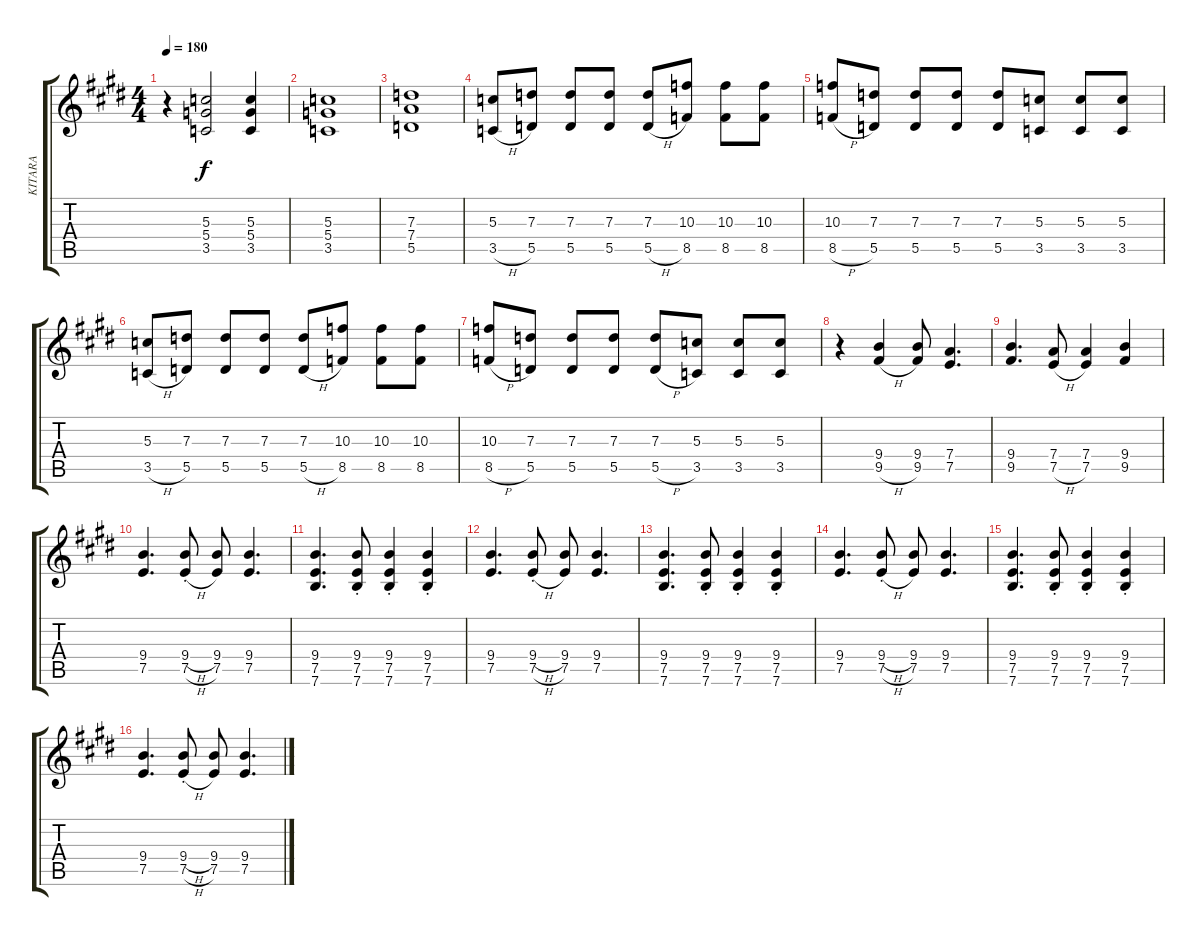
\track ("KITARA" "KITARA") {instrument overdrivenguitar}
\staff {score tabs}
\tuning (E4 B3 G3 D3 A2 E2) {hide}
\ts (4 4)
\tempo 180
\clef g2
\ks e
r.4{dy f} (5.3 5.4 3.5).2 (5.3 5.4 3.5).4 |
(5.3 5.4 3.5).1 |
(7.3 7.4 5.5).1 |
(5.3 3.5{h}).8 (7.3 5.5).8 (7.3 5.5).8 (7.3 5.5).8 (7.3 5.5{h}).8 (10.3 8.5).8 (10.3 8.5).8 (10.3 8.5).8 |
(10.3 8.5{h}).8 (7.3 5.5).8 (7.3 5.5).8 (7.3 5.5).8 (7.3 5.5).8 (5.3 3.5).8 (5.3 3.5).8 (5.3 3.5).8 |
(5.3 3.5{h}).8 (7.3 5.5).8 (7.3 5.5).8 (7.3 5.5).8 (7.3 5.5{h}).8 (10.3 8.5).8 (10.3 8.5).8 (10.3 8.5).8 |
(10.3 8.5{h}).8 (7.3 5.5).8 (7.3 5.5).8 (7.3 5.5).8 (7.3 5.5{h}).8 (5.3 3.5).8 (5.3 3.5).8 (5.3 3.5).8 |
r.4 (9.4 9.5{h}).4 (9.4 9.5).8 (7.4 7.5).4{d} |
(9.4 9.5).4{d} (7.4 7.5{h}).8 (7.4 7.5).4 (9.4 9.5).4 |
(9.4 7.5).4{d} (9.4{h st} 7.5{h st}).8 (9.4 7.5).8 (9.4 7.5).4{d} |
(9.4 7.5 7.6).4{d} (9.4{st} 7.5 7.6).8 (9.4{st} 7.5 7.6).4 (9.4{st} 7.5 7.6{st}).4 |
(9.4 7.5).4{d} (9.4{h st} 7.5{h st}).8 (9.4 7.5).8 (9.4 7.5).4{d} |
(9.4 7.5 7.6).4{d} (9.4{st} 7.5 7.6).8 (9.4{st} 7.5 7.6).4 (9.4{st} 7.5 7.6{st}).4 |
(9.4 7.5).4{d} (9.4{h st} 7.5{h st}).8 (9.4 7.5).8 (9.4 7.5).4{d} |
(9.4 7.5 7.6).4{d} (9.4{st} 7.5 7.6).8 (9.4{st} 7.5 7.6).4 (9.4{st} 7.5 7.6{st}).4 |
(9.4 7.5).4{d} (9.4{h st} 7.5{h st}).8 (9.4 7.5).8 (9.4 7.5).4{d}
